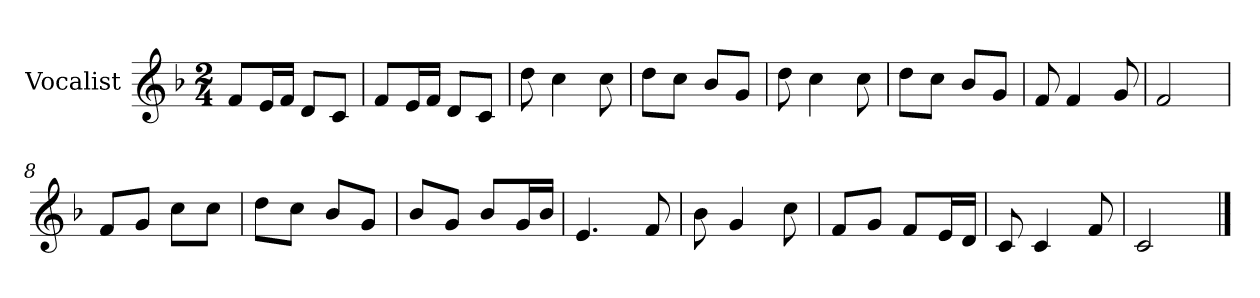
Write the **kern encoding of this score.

**kern
*part1
*staff1
*I"Vocalist
*k[b-]
*F:
*M2/4
=
8fL
16eL
16fJJ
8dL
8cJ
=1
8fL
16eL
16fJJ
8dL
8cJ
=2
8dd
4cc
8cc
=3
8ddL
8ccJ
8b-L
8gJ
=4
8dd
4cc
8cc
=5
8ddL
8ccJ
8b-L
8gJ
=6
8f
4f
8g
=7
2f
=8
8fL
8gJ
8ccL
8ccJ
=9
8ddL
8ccJ
8b-L
8gJ
=10
8b-L
8gJ
8b-L
16gL
16b-JJ
=11
4.e
8f
=12
8b-
4g
8cc
=13
8fL
8gJ
8fL
16eL
16dJJ
=14
8c
4c
8f
=15
2c
==
*-
